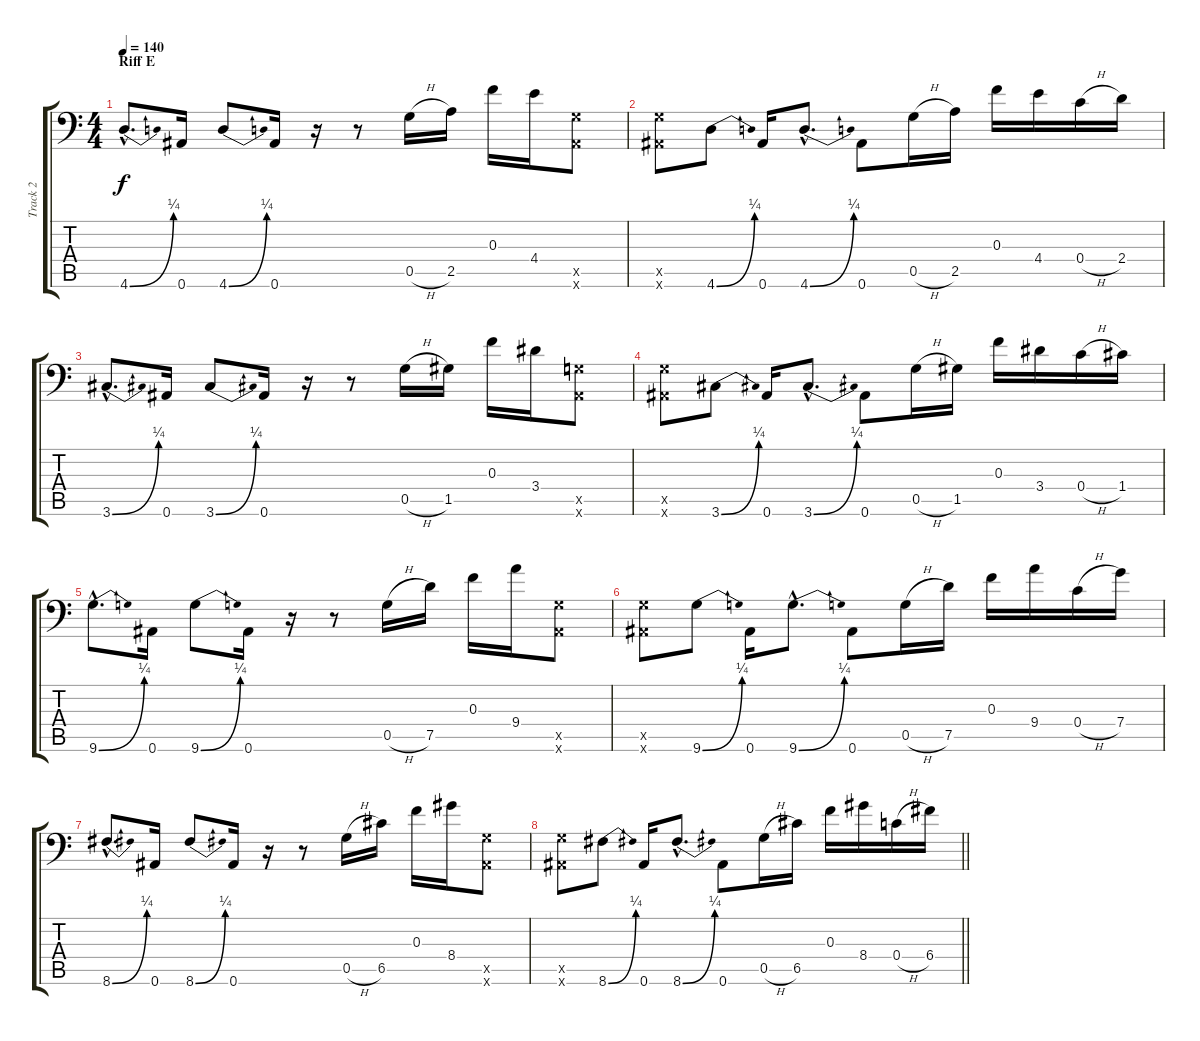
\track ("Track 2" "Track 2") {instrument distortionguitar}
\staff {score tabs}
\tuning (D4 A3 F3 C3 G2 Bb1) {hide}
\ts (4 4)
\section ("" "Riff E")
\tempo 140
\clef f4
\ks c
4.6{be (bend 0 0 60 1) hac}.8{d dy f} 0.6.16 4.6{be (bend 0 0 60 1)}.8 0.6.16 r.16 r.8 0.5{h}.16 2.5.16 0.3.16 4.4.16 (0.5{x} 0.6{x}).8 |
(0.5{x} 0.6{x}).8 4.6{be (bend 0 0 60 1)}.8 0.6.16 4.6{be (bend 0 0 60 1) hac}.8{d} 0.6.8 0.5{h}.16 2.5.16 0.3.16 4.4.16 0.4{h}.16 2.4.16 |
3.6{be (bend 0 0 60 1) hac}.8{d} 0.6.16 3.6{be (bend 0 0 60 1)}.8 0.6.16 r.16 r.8 0.5{h}.16 1.5.16 0.3.16 3.4.16 (0.5{x} 0.6{x}).8 |
(0.5{x} 0.6{x}).8 3.6{be (bend 0 0 60 1)}.8 0.6.16 3.6{be (bend 0 0 60 1) hac}.8{d} 0.6.8 0.5{h}.16 1.5.16 0.3.16 3.4.16 0.4{h}.16 1.4.16 |
9.6{be (bend 0 0 60 1) hac}.8{d} 0.6.16 9.6{be (bend 0 0 60 1)}.8 0.6.16 r.16 r.8 0.5{h}.16 7.5.16 0.3.16 9.4.16 (0.5{x} 0.6{x}).8 |
(0.5{x} 0.6{x}).8 9.6{be (bend 0 0 60 1)}.8 0.6.16 9.6{be (bend 0 0 60 1) hac}.8{d} 0.6.8 0.5{h}.16 7.5.16 0.3.16 9.4.16 0.4{h}.16 7.4.16 |
8.6{be (bend 0 0 60 1) hac}.8{d} 0.6.16 8.6{be (bend 0 0 60 1)}.8 0.6.16 r.16 r.8 0.5{h}.16 6.5.16 0.3.16 8.4.16 (0.5{x} 0.6{x}).8 |
\barLineRight lightlight
(0.5{x} 0.6{x}).8 8.6{be (bend 0 0 60 1)}.8 0.6.16 8.6{be (bend 0 0 60 1) hac}.8{d} 0.6.8 0.5{h}.16 6.5.16 0.3.16 8.4.16 0.4{h}.16 6.4.16
